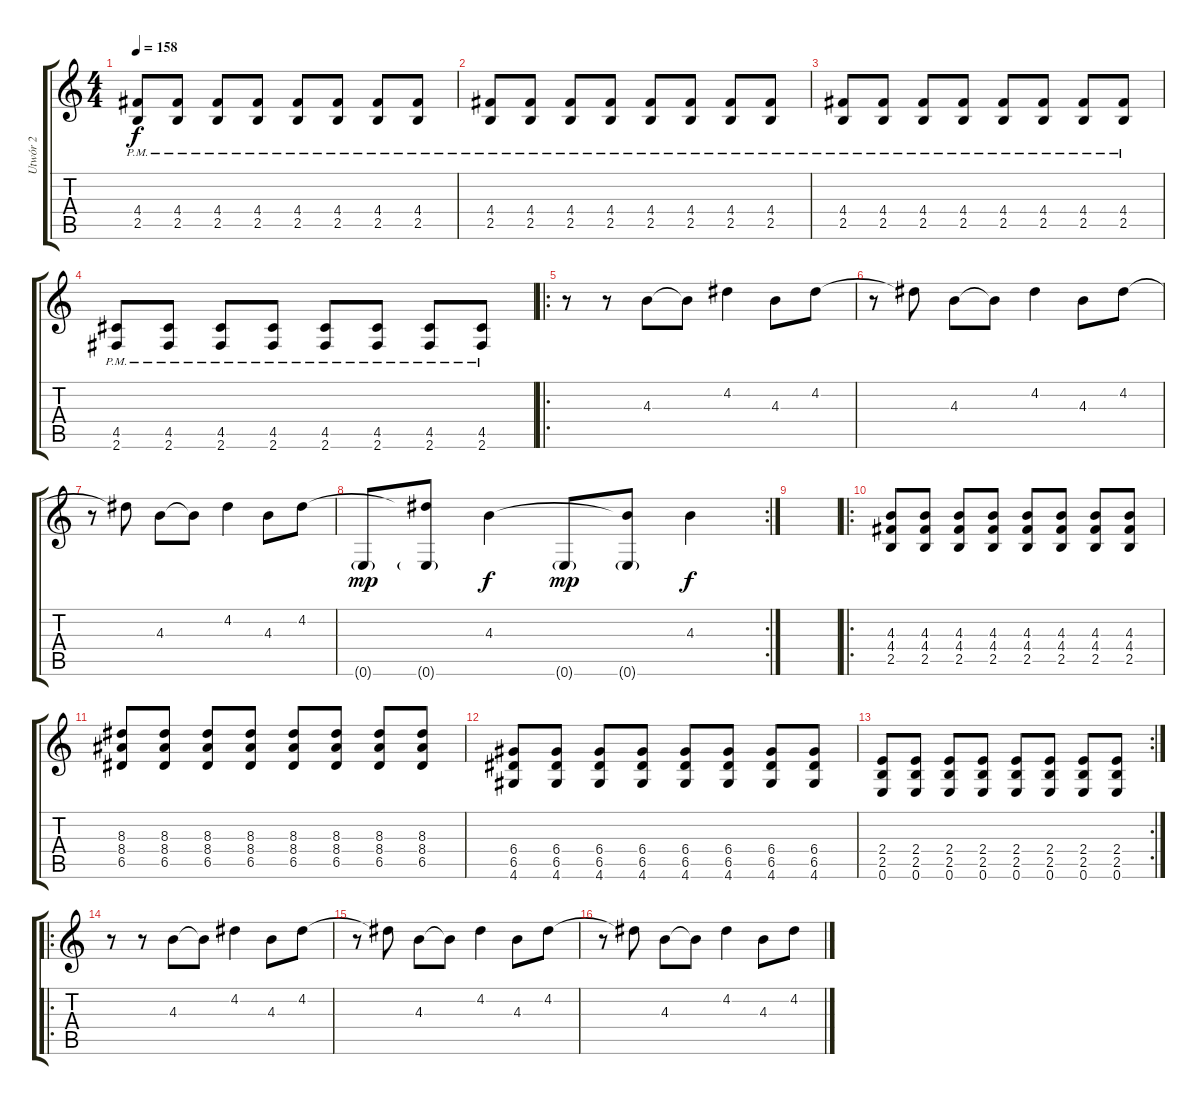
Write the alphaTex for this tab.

\track ("Utwór 2" "Utwór 2") {instrument overdrivenguitar}
\staff {score tabs}
\tuning (E4 B3 G3 D3 A2 E2) {hide}
\ts (4 4)
\tempo 158
\clef g2
\ks c
(4.4{pm} 2.5{pm}).8{dy f} (4.4{pm} 2.5{pm}).8 (4.4{pm} 2.5{pm}).8 (4.4{pm} 2.5{pm}).8 (4.4{pm} 2.5{pm}).8 (4.4{pm} 2.5{pm}).8 (4.4{pm} 2.5{pm}).8 (4.4{pm} 2.5{pm}).8 |
(4.4{pm} 2.5{pm}).8 (4.4{pm} 2.5{pm}).8 (4.4{pm} 2.5{pm}).8 (4.4{pm} 2.5{pm}).8 (4.4{pm} 2.5{pm}).8 (4.4{pm} 2.5{pm}).8 (4.4{pm} 2.5{pm}).8 (4.4{pm} 2.5{pm}).8 |
(4.4{pm} 2.5{pm}).8 (4.4{pm} 2.5{pm}).8 (4.4{pm} 2.5{pm}).8 (4.4{pm} 2.5{pm}).8 (4.4{pm} 2.5{pm}).8 (4.4{pm} 2.5{pm}).8 (4.4{pm} 2.5{pm}).8 (4.4{pm} 2.5{pm}).8 |
(4.5{pm} 2.6{pm}).8 (4.5{pm} 2.6{pm}).8 (4.5{pm} 2.6{pm}).8 (4.5{pm} 2.6{pm}).8 (4.5{pm} 2.6{pm}).8 (4.5{pm} 2.6{pm}).8 (4.5{pm} 2.6{pm}).8 (4.5{pm} 2.6{pm}).8 |
\ro
r.8{volume 15 instrument electricguitarclean} r.8 4.3.8 4.3{t}.8 4.2.4 4.3.8 4.2.8 |
r.8 4.2{t}.8 4.3.8 4.3{t}.8 4.2.4 4.3.8 4.2.8 |
r.8 4.2{t}.8 4.3.8 4.3{t}.8 4.2.4 4.3.8 4.2.8 |
\rc 2
0.6{g}.8{dy mp volume 9} (4.2{t} 0.6{g}).8 4.3.4{dy f volume 16} 0.6{g}.8{dy mp volume 9} (4.3{t} 0.6{g}).8 4.3.4{dy f volume 16} |
|
\ro
(4.3 4.4 2.5).8{instrument overdrivenguitar} (4.3 4.4 2.5).8 (4.3 4.4 2.5).8 (4.3 4.4 2.5).8 (4.3 4.4 2.5).8 (4.3 4.4 2.5).8 (4.3 4.4 2.5).8 (4.3 4.4 2.5).8 |
(8.3 8.4 6.5).8 (8.3 8.4 6.5).8 (8.3 8.4 6.5).8 (8.3 8.4 6.5).8 (8.3 8.4 6.5).8 (8.3 8.4 6.5).8 (8.3 8.4 6.5).8 (8.3 8.4 6.5).8 |
(6.4 6.5 4.6).8 (6.4 6.5 4.6).8 (6.4 6.5 4.6).8 (6.4 6.5 4.6).8 (6.4 6.5 4.6).8 (6.4 6.5 4.6).8 (6.4 6.5 4.6).8 (6.4 6.5 4.6).8 |
\rc 2
(2.4 2.5 0.6).8 (2.4 2.5 0.6).8 (2.4 2.5 0.6).8 (2.4 2.5 0.6).8 (2.4 2.5 0.6).8 (2.4 2.5 0.6).8 (2.4 2.5 0.6).8 (2.4 2.5 0.6).8 |
\ro
r.8{volume 15 instrument electricguitarclean} r.8 4.3.8 4.3{t}.8 4.2.4 4.3.8 4.2.8 |
r.8 4.2{t}.8 4.3.8 4.3{t}.8 4.2.4 4.3.8 4.2.8 |
r.8 4.2{t}.8 4.3.8 4.3{t}.8 4.2.4 4.3.8 4.2.8
